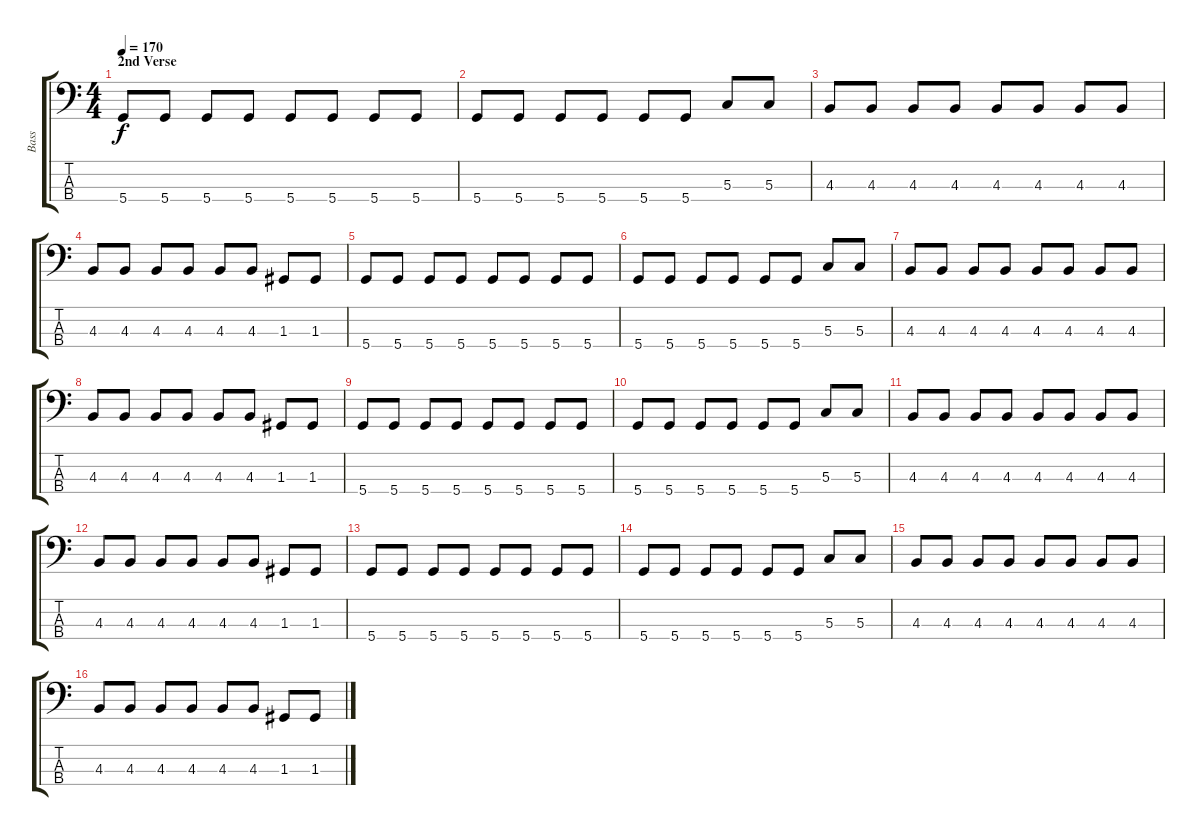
\track ("Bass" "Bass") {instrument electricbasspick}
\staff {score tabs}
\tuning (F2 C2 G1 D1) {hide}
\ts (4 4)
\section ("" "2nd Verse")
\tempo 170
\clef f4
\ks c
5.4.8{dy f} 5.4.8 5.4.8 5.4.8 5.4.8 5.4.8 5.4.8 5.4.8 |
5.4.8 5.4.8 5.4.8 5.4.8 5.4.8 5.4.8 5.3.8 5.3.8 |
4.3.8 4.3.8 4.3.8 4.3.8 4.3.8 4.3.8 4.3.8 4.3.8 |
4.3.8 4.3.8 4.3.8 4.3.8 4.3.8 4.3.8 1.3.8 1.3.8 |
5.4.8 5.4.8 5.4.8 5.4.8 5.4.8 5.4.8 5.4.8 5.4.8 |
5.4.8 5.4.8 5.4.8 5.4.8 5.4.8 5.4.8 5.3.8 5.3.8 |
4.3.8 4.3.8 4.3.8 4.3.8 4.3.8 4.3.8 4.3.8 4.3.8 |
4.3.8 4.3.8 4.3.8 4.3.8 4.3.8 4.3.8 1.3.8 1.3.8 |
5.4.8 5.4.8 5.4.8 5.4.8 5.4.8 5.4.8 5.4.8 5.4.8 |
5.4.8 5.4.8 5.4.8 5.4.8 5.4.8 5.4.8 5.3.8 5.3.8 |
4.3.8 4.3.8 4.3.8 4.3.8 4.3.8 4.3.8 4.3.8 4.3.8 |
4.3.8 4.3.8 4.3.8 4.3.8 4.3.8 4.3.8 1.3.8 1.3.8 |
5.4.8 5.4.8 5.4.8 5.4.8 5.4.8 5.4.8 5.4.8 5.4.8 |
5.4.8 5.4.8 5.4.8 5.4.8 5.4.8 5.4.8 5.3.8 5.3.8 |
4.3.8 4.3.8 4.3.8 4.3.8 4.3.8 4.3.8 4.3.8 4.3.8 |
4.3.8 4.3.8 4.3.8 4.3.8 4.3.8 4.3.8 1.3.8 1.3.8
